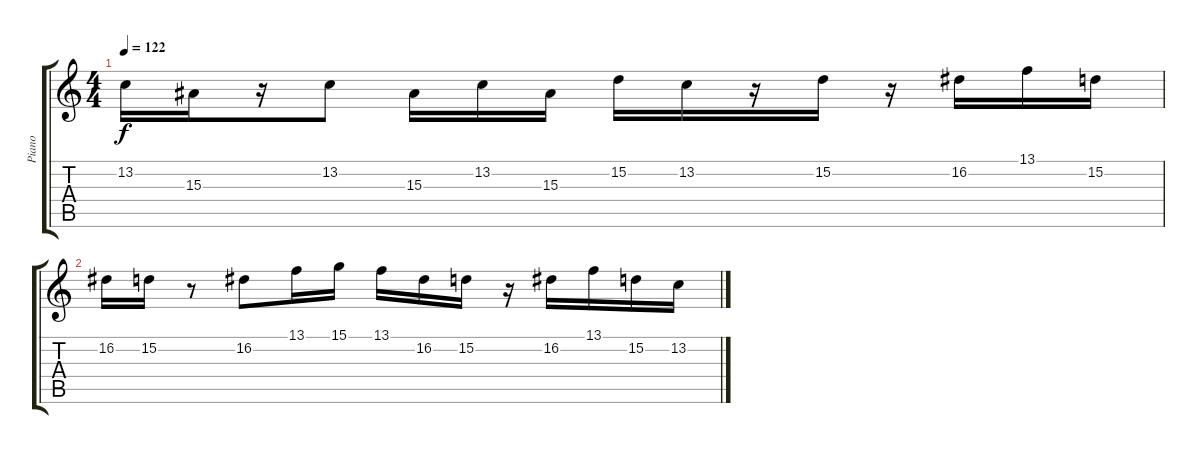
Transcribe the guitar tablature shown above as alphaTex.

\track ("Piano" "Piano") {instrument acousticgrandpiano}
\staff {score tabs}
\tuning (E4 B3 G3 D3 A2 E2) {hide}
\ts (4 4)
\tempo 122
\clef g2
\ks c
13.2.16{dy f} 15.3.16 r.16 13.2.8 15.3.16 13.2.16 15.3.16 15.2.16 13.2.16 r.16 15.2.16 r.16 16.2.16 13.1.16 15.2.16 |
16.2.16{volume 0} 15.2.16 r.8 16.2.8 13.1.16 15.1.16 13.1.16 16.2.16 15.2.16 r.16 16.2.16 13.1.16 15.2.16 13.2.16
